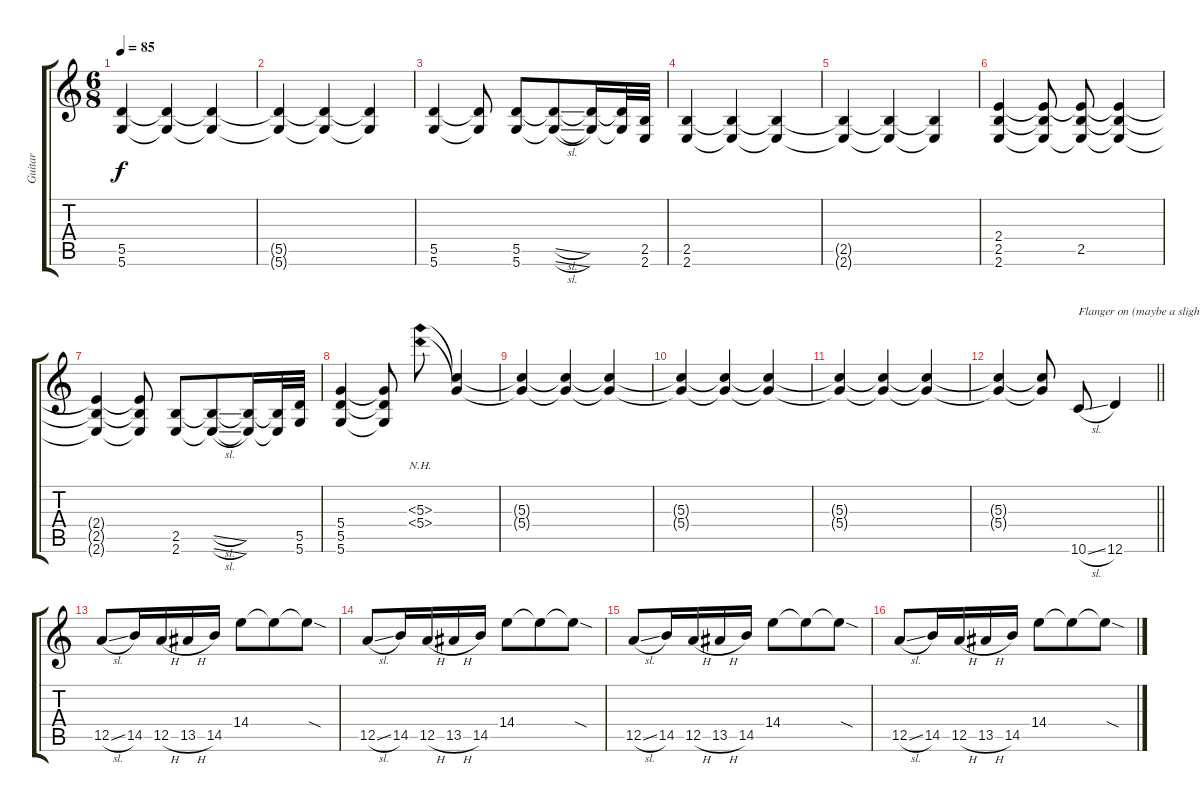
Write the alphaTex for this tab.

\track ("Guitar" "Guitar") {instrument overdrivenguitar}
\staff {score tabs}
\tuning (E4 B3 G3 D3 A2 D2) {hide}
\ts (6 8)
\tempo 85
\clef g2
\ks c
(5.5{t} 5.6{t}).4{dy f} (5.5{t} 5.6{t}).4 (5.5{t} 5.6{t}).4 |
(5.5{t} 5.6{t}).4 (5.5{t} 5.6{t}).4 (5.5{t} 5.6{t}).4 |
(5.5 5.6).4 (5.5{t} 5.6{t}).8 (5.5 5.6).8 (5.5{sl t} 5.6{sl t}).8 (5.5{t} 5.6{t}).16 (5.5{t} 5.6{t}).32 (2.5 2.6).32 |
(2.5 2.6).4 (2.5{t} 2.6{t}).4 (2.5{t} 2.6{t}).4 |
(2.5{t} 2.6{t}).4 (2.5{t} 2.6{t}).4 (2.5{t} 2.6{t}).4 |
(2.4 2.5 2.6).4 (2.4{t} 2.5{t} 2.6{t}).8 (2.4{t} 2.5 2.6{t}).8 (2.4{t} 2.5{t} 2.6{t}).4 |
(2.4{t} 2.5{t} 2.6{t}).4 (2.4{t} 2.5{t} 2.6{t}).8 (2.5 2.6).8 (2.5{sl t} 2.6{sl t}).8 (2.5{t} 2.6{t}).16 (2.5{t} 2.6{t}).32 (5.5 5.6).32 |
(5.4 5.5 5.6).4 (5.4{t} 5.5{t} 5.6{t}).8 (5.3{nh} 5.4{nh}).8 (5.3{t} 5.4{t}).4 |
(5.3{t} 5.4{t}).4 (5.3{t} 5.4{t}).4 (5.3{t} 5.4{t}).4 |
(5.3{t} 5.4{t}).4 (5.3{t} 5.4{t}).4 (5.3{t} 5.4{t}).4 |
(5.3{t} 5.4{t}).4 (5.3{t} 5.4{t}).4 (5.3{t} 5.4{t}).4 |
\barLineRight lightlight
(5.3{t} 5.4{t}).4 (5.3{t} 5.4{t}).8 10.6{sl}.8{txt "Flanger on (maybe a slight delay too)..." instrument overdrivenguitar} 12.6.4 |
\section ("" "")
12.5{sl}.8 14.5.16 12.5{h}.16 13.5{h}.16 14.5.16 14.4.8 14.4{t}.8 14.4{sod t}.8 |
12.5{sl}.8 14.5.16 12.5{h}.16 13.5{h}.16 14.5.16 14.4.8 14.4{t}.8 14.4{sod t}.8 |
12.5{sl}.8 14.5.16 12.5{h}.16 13.5{h}.16 14.5.16 14.4.8 14.4{t}.8 14.4{sod t}.8 |
12.5{sl}.8 14.5.16 12.5{h}.16 13.5{h}.16 14.5.16 14.4.8 14.4{t}.8 14.4{sod t}.8
